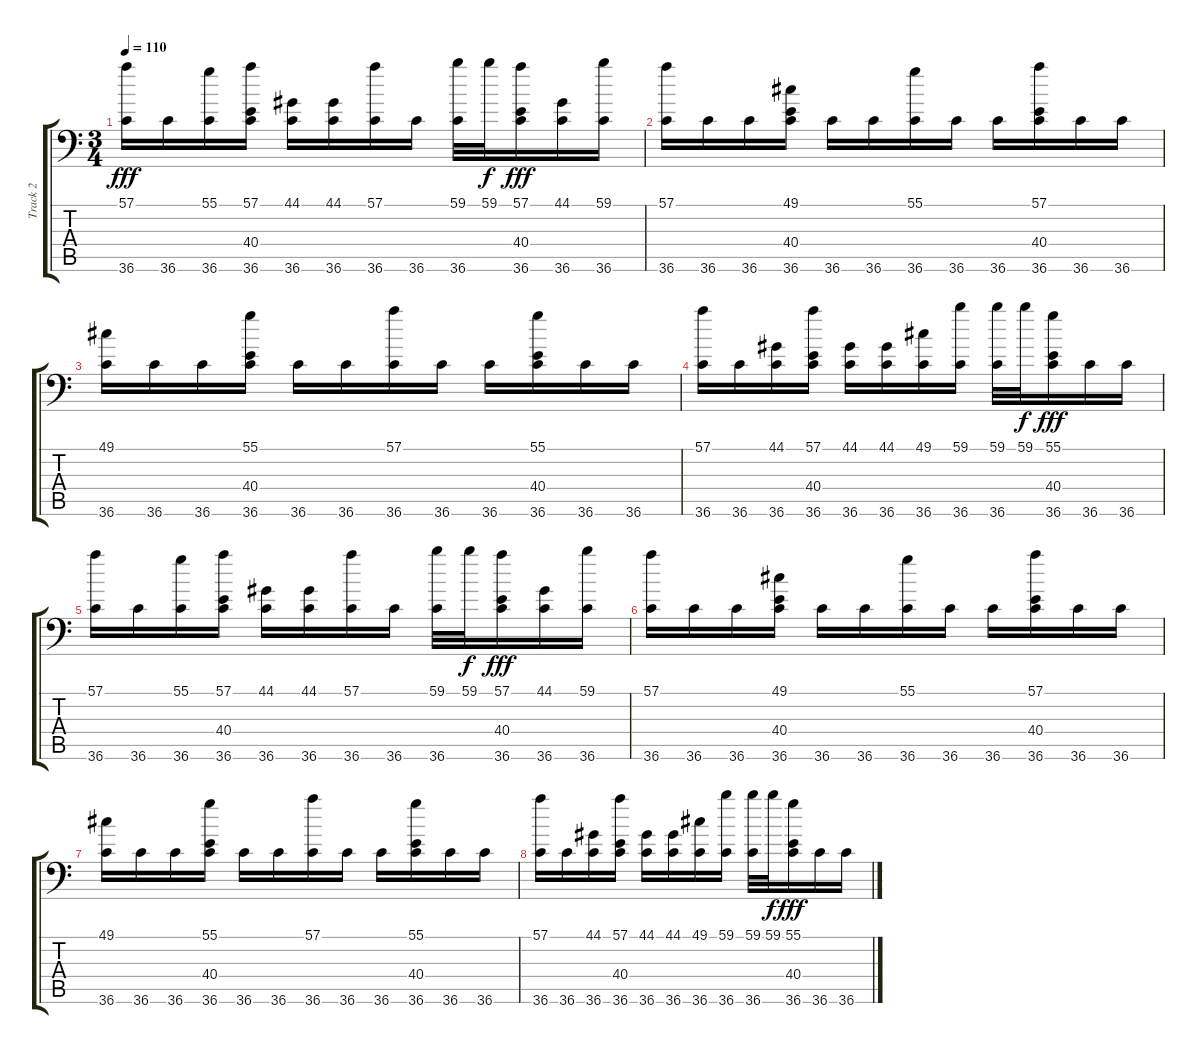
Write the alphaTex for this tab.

\track ("Track 2" "Track 2") {instrument acousticgrandpiano}
\staff {score tabs}
\tuning (C-1 C-1 C-1 C-1 C-1 C-1) {hide}
\ts (3 4)
\tempo 110
\clef f4
\ks c
(57.1 36.6).16{dy fff} 36.6.16 (55.1 36.6).16 (57.1 40.4 36.6).16 (44.1 36.6).16 (44.1 36.6).16 (57.1 36.6).16 36.6.16 (59.1 36.6).32 59.1.32{dy f} (57.1 40.4 36.6).16{dy fff} (44.1 36.6).16 (59.1 36.6).16 |
(57.1 36.6).16 36.6.16 36.6.16 (49.1 40.4 36.6).16 36.6.16 36.6.16 (55.1 36.6).16 36.6.16 36.6.16 (57.1 40.4 36.6).16 36.6.16 36.6.16 |
(49.1 36.6).16 36.6.16 36.6.16 (55.1 40.4 36.6).16 36.6.16 36.6.16 (57.1 36.6).16 36.6.16 36.6.16 (55.1 40.4 36.6).16 36.6.16 36.6.16 |
(57.1 36.6).16 36.6.16 (44.1 36.6).16 (57.1 40.4 36.6).16 (44.1 36.6).16 (44.1 36.6).16 (49.1 36.6).16 (59.1 36.6).16 (59.1 36.6).32 59.1.32{dy f} (55.1 40.4 36.6).16{dy fff} 36.6.16 36.6.16 |
(57.1 36.6).16 36.6.16 (55.1 36.6).16 (57.1 40.4 36.6).16 (44.1 36.6).16 (44.1 36.6).16 (57.1 36.6).16 36.6.16 (59.1 36.6).32 59.1.32{dy f} (57.1 40.4 36.6).16{dy fff} (44.1 36.6).16 (59.1 36.6).16 |
(57.1 36.6).16 36.6.16 36.6.16 (49.1 40.4 36.6).16 36.6.16 36.6.16 (55.1 36.6).16 36.6.16 36.6.16 (57.1 40.4 36.6).16 36.6.16 36.6.16 |
(49.1 36.6).16 36.6.16 36.6.16 (55.1 40.4 36.6).16 36.6.16 36.6.16 (57.1 36.6).16 36.6.16 36.6.16 (55.1 40.4 36.6).16 36.6.16 36.6.16 |
(57.1 36.6).16 36.6.16 (44.1 36.6).16 (57.1 40.4 36.6).16 (44.1 36.6).16 (44.1 36.6).16 (49.1 36.6).16 (59.1 36.6).16 (59.1 36.6).32 59.1.32{dy f} (55.1 40.4 36.6).16{dy fff} 36.6.16 36.6.16
